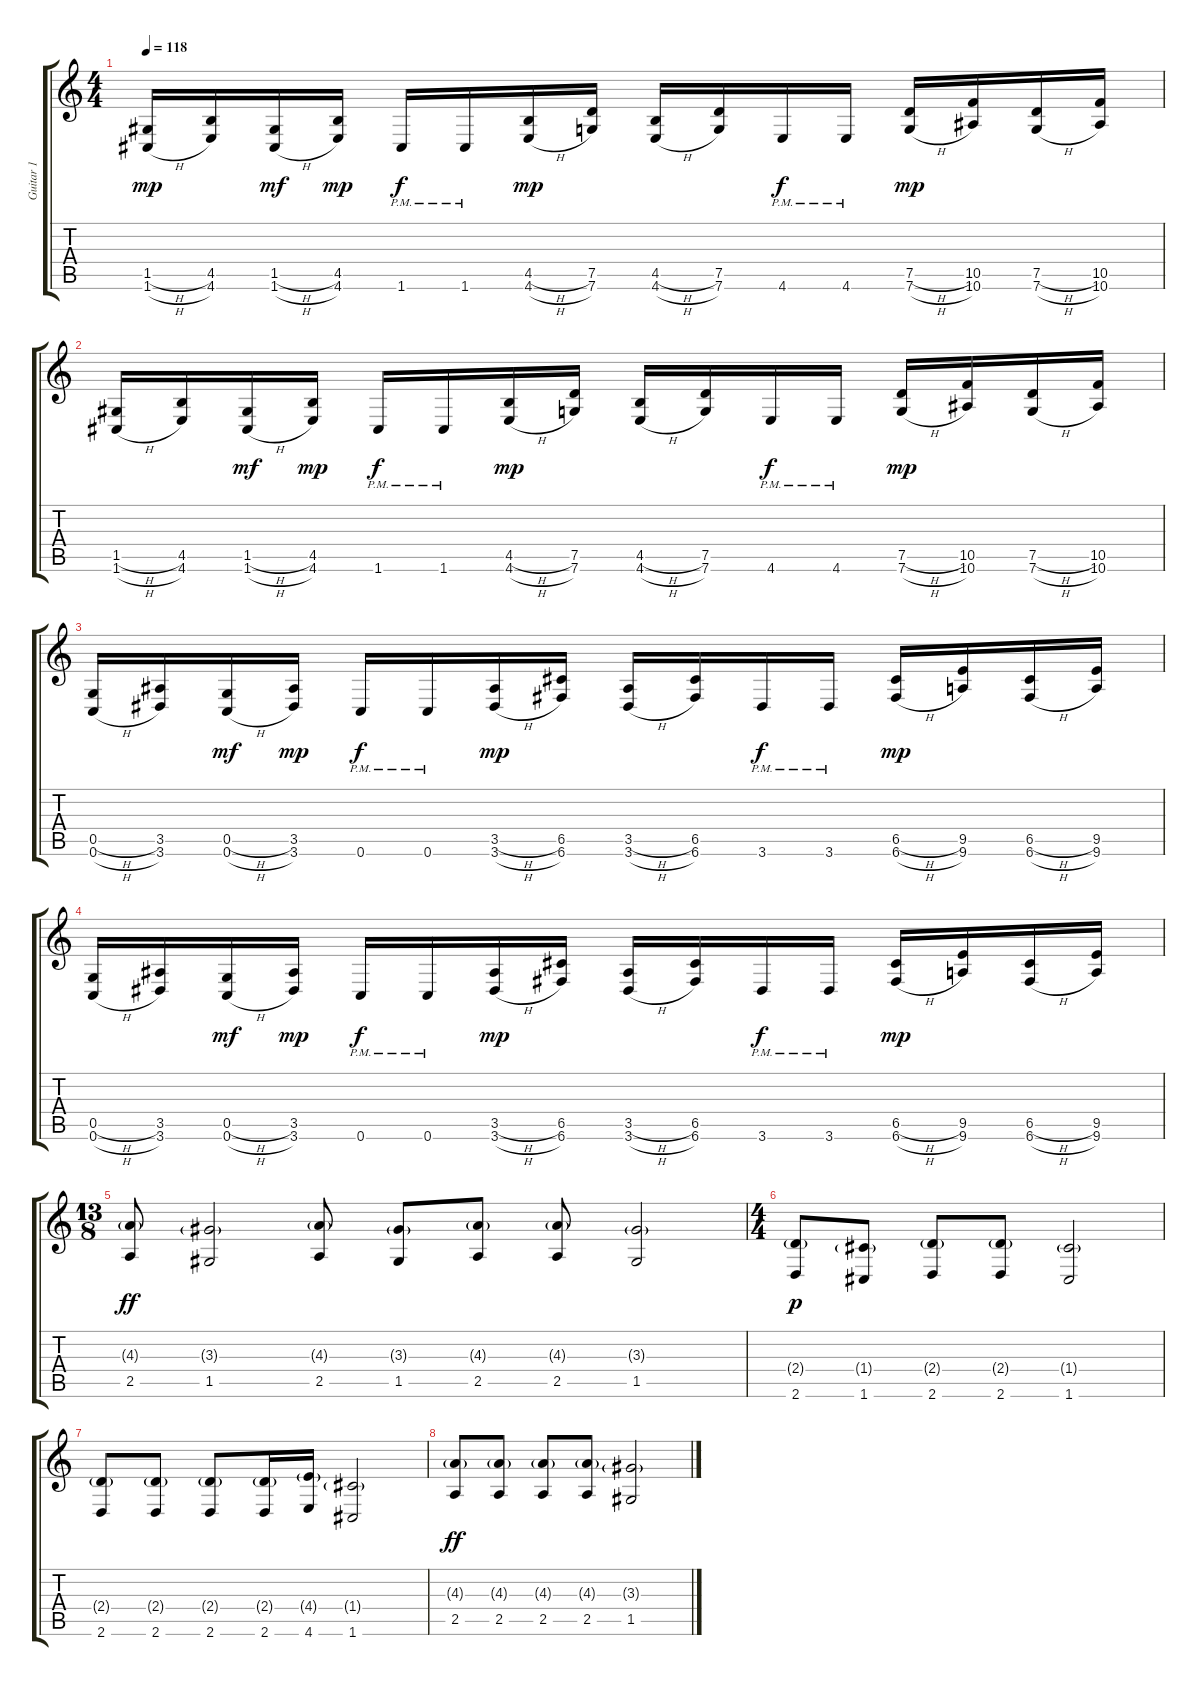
\track ("Guitar 1" "Guitar 1") {instrument distortionguitar}
\staff {score tabs}
\tuning (D4 A3 F3 C3 G2 C2) {hide}
\ts (4 4)
\tempo 118
\clef g2
\ks c
(1.5{h} 1.6{h}).16{dy mp} (4.5 4.6).16 (1.5{h} 1.6{h}).16{dy mf} (4.5 4.6).16{dy mp} 1.6{pm}.16{dy f} 1.6{pm}.16 (4.5{h} 4.6{h}).16{dy mp} (7.5 7.6).16 (4.5{h} 4.6{h}).16 (7.5 7.6).16 4.6{pm}.16{dy f} 4.6{pm}.16 (7.5{h} 7.6{h}).16{dy mp} (10.5 10.6).16 (7.5{h} 7.6{h}).16 (10.5 10.6).16 |
(1.5{h} 1.6{h}).16 (4.5 4.6).16 (1.5{h} 1.6{h}).16{dy mf} (4.5 4.6).16{dy mp} 1.6{pm}.16{dy f} 1.6{pm}.16 (4.5{h} 4.6{h}).16{dy mp} (7.5 7.6).16 (4.5{h} 4.6{h}).16 (7.5 7.6).16 4.6{pm}.16{dy f} 4.6{pm}.16 (7.5{h} 7.6{h}).16{dy mp} (10.5 10.6).16 (7.5{h} 7.6{h}).16 (10.5 10.6).16 |
(0.5{h} 0.6{h}).16 (3.5 3.6).16 (0.5{h} 0.6{h}).16{dy mf} (3.5 3.6).16{dy mp} 0.6{pm}.16{dy f} 0.6{pm}.16 (3.5{h} 3.6{h}).16{dy mp} (6.5 6.6).16 (3.5{h} 3.6{h}).16 (6.5 6.6).16 3.6{pm}.16{dy f} 3.6{pm}.16 (6.5{h} 6.6{h}).16{dy mp} (9.5 9.6).16 (6.5{h} 6.6{h}).16 (9.5 9.6).16 |
(0.5{h} 0.6{h}).16 (3.5 3.6).16 (0.5{h} 0.6{h}).16{dy mf} (3.5 3.6).16{dy mp} 0.6{pm}.16{dy f} 0.6{pm}.16 (3.5{h} 3.6{h}).16{dy mp} (6.5 6.6).16 (3.5{h} 3.6{h}).16 (6.5 6.6).16 3.6{pm}.16{dy f} 3.6{pm}.16 (6.5{h} 6.6{h}).16{dy mp} (9.5 9.6).16 (6.5{h} 6.6{h}).16 (9.5 9.6).16 |
\ts (13 8)
(4.3{g} 2.5).8{dy ff} (3.3{g} 1.5).2 (4.3{g} 2.5).8 (3.3{g} 1.5).8 (4.3{g} 2.5).8 (4.3{g} 2.5).8 (3.3{g} 1.5).2 |
\ts (4 4)
(2.4{g} 2.6).8{dy p} (1.4{g} 1.6).8 (2.4{g} 2.6).8 (2.4{g} 2.6).8 (1.4{g} 1.6).2 |
(2.4{g} 2.6).8 (2.4{g} 2.6).8 (2.4{g} 2.6).8 (2.4{g} 2.6).16 (4.4{g} 4.6).16 (1.4{g} 1.6).2 |
(4.3{g} 2.5).8{dy ff} (4.3{g} 2.5).8 (4.3{g} 2.5).8 (4.3{g} 2.5).8 (3.3{g} 1.5).2
